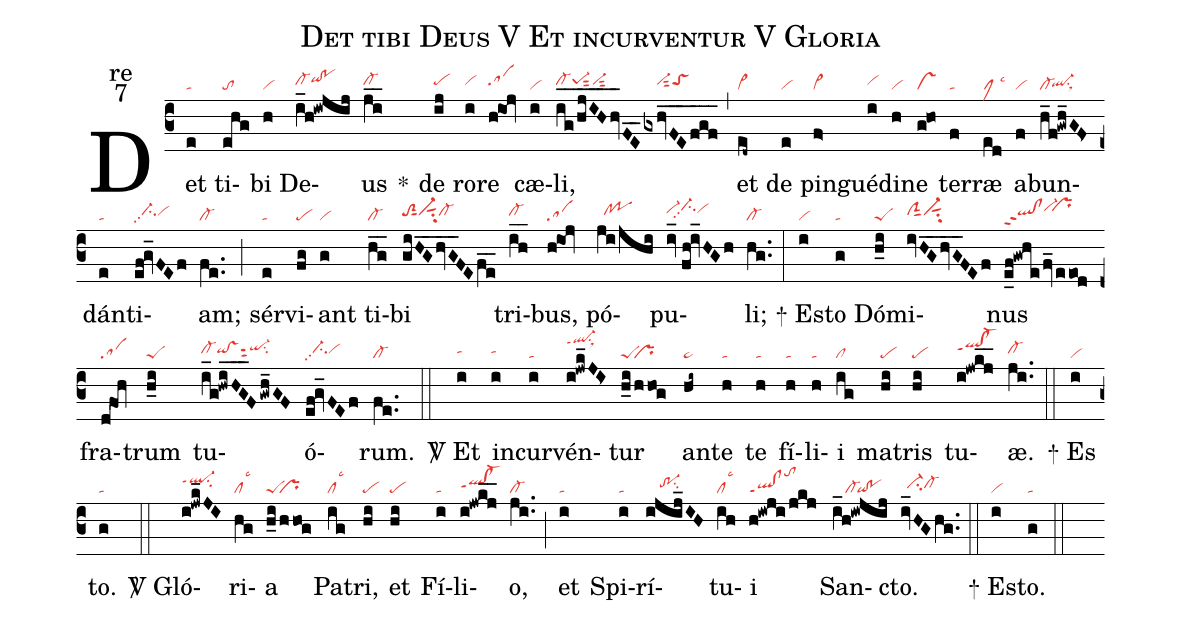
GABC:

name:Det tibi Deus V Et incurventur V Gloria;
office-part:re;
mode:7;
nabc-lines:1;
%%
(c3) Det(e|ta) ti(ehg|to)bi(h|vi) De(i_h!iwjij|cl-hhqihi!pohi)us(ji__|cl-hh) <sp>*</sp>() de(ij|pehh) ro(i|vihh)re(h@ioj|sahh) cæ(i|vi)li,(ig__/hjIH___hvFE___|cl-hhpe-1hhsut2vi-hhsut2|gxhvFE___fgf___|////vi-hhsut2toShh) (,) et(ed~|vi>) de(e|vi) pin(f>|vi>)gué(i|vihh)di(h|vi)ne(g@ho|vs) ter(f|ta)ræ(ed|clMlsc3) a(f|vi)bun(h_f!gwh_GF>|cl-`ql-hgsu1sux1)dán(e|ta)ti(ef!gv_FEf|//ci-hhpp2vihh)am;(fe..|cl-) (;) sér(e|ta)vi(fg|pe)ant(g|vi) ti(hg__|cl-)bi(giHG__hvG__FEfe__|toS2hhsut1vi-hhsut1su2cl-hh) tri(ih__|cl-hh)bus,(h@ioj|sa) pó(ji/jhi|//clhh!pohh)pu(iv_//fh!iv_HGh|vi-hici-hjpp2vihi)li;(hg..|cl-) (:)
<sp>+</sp> Es(i|vi)to(g|ta) Dó(h_i|peS)mi(ivHG__hvG__FEf|clShhsut1vi-hhsut1su2)nus(e_f!gwhe/fv_/eeod|qlhh!clhhppt2vi-hj``prhj) fra(d@foh|sa)trum(h_i|peS) tu(i_g!hwiHG___F/gwh_GF|cl-hhqihh!vshhsut2qi-hisu2)ó(ef!gv_FEf|//ci-hhpp2vihh)rum.(fe..|cl-) (::)

<sp>V/</sp> Et(i|tahh) in(i|tahh)cur(i|ta)vén(i!jwk_JI>|ql-hlppt1su1sux1)tur(h_i/hhog|peS``pr) an(hi~|ta>)te(h|ta) te(h|ta) fí(h|ta)li(h|ta)i(ig|cl) ma(hi|pe)tris(hi|pe) tu(i!jwkj__|qlhi!cl-hippt1)æ.(ji..|cl-hh) (::)

<sp>+</sp> Es(i|vi)to.(g|ta) (::)

<sp>V/</sp> Gló(i!jwk_JI|ql-hjppt1su2)ri(hg|cllsc3)a(h_i/hhog|peS``pr) Pa(ig|cllsc3)tri,(hi|pe) et(hi|pe) Fí(i|ta)li(i!jwkj__|qlhh!cl-hhppt1)o,(ji..|cl-) (;) et(i|ta) Spi(i|ta)rí(ijij_IH|////tr-1hhsu2)tu(ih|cllsc3)i(h!iwji/jkj|ql!clppt1tohm) San(i_h!iwjij|////cl-`qi!po)cto.(iv_HGhg..|//ci-hhcl-hh) (::)

<sp>+</sp> Es(i|vi)to.(g|ta) (::)
